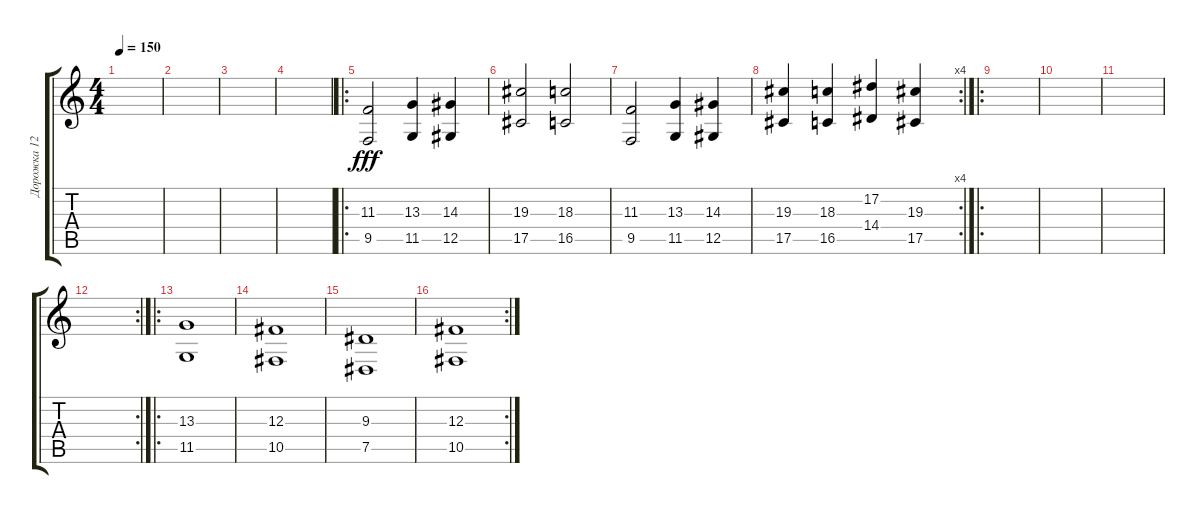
\track ("Дорожка 12" "Дорожка 12") {instrument stringensemble1}
\staff {score tabs}
\tuning (Eb4 Bb3 Gb3 Db3 Ab2 Eb2) {hide}
\ts (4 4)
\tempo 150
\clef g2
\ks c
|
|
|
|
\ro
(11.3 9.5).2{dy fff} (13.3 11.5).4 (14.3 12.5).4 |
(19.3 17.5).2 (18.3 16.5).2 |
(11.3 9.5).2 (13.3 11.5).4 (14.3 12.5).4 |
\rc 4
(19.3 17.5).4 (18.3 16.5).4 (17.2 14.4).4 (19.3 17.5).4 |
\ro
|
|
|
\rc 2
|
\ro
(13.3 11.5).1 |
(12.3 10.5).1 |
(9.3 7.5).1 |
\rc 2
(12.3 10.5).1
